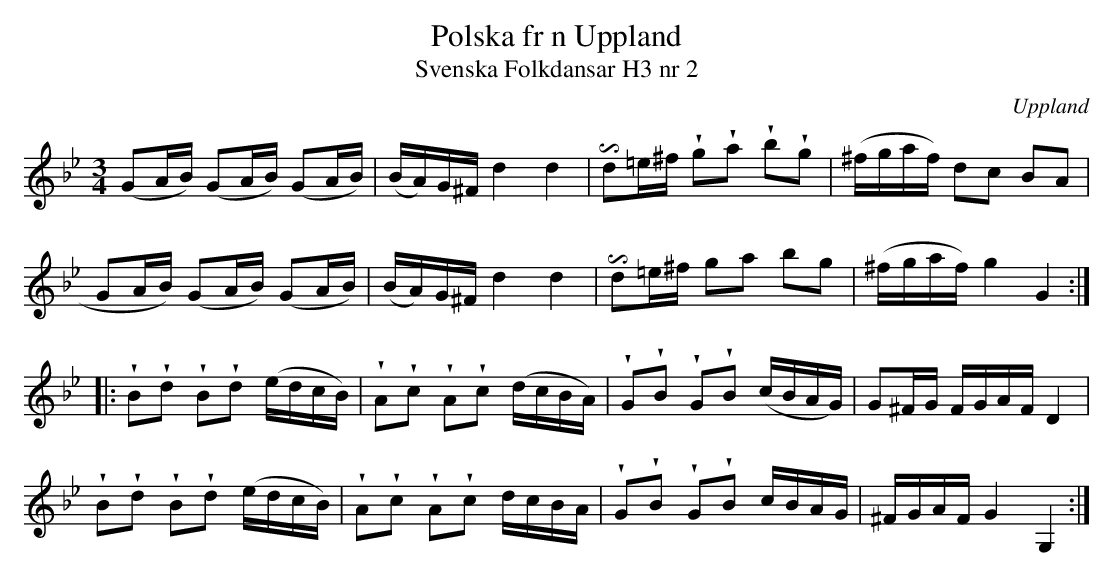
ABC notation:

X:1
T:Polska fr n Uppland
T:Svenska Folkdansar H3 nr 2
O:Uppland
M:3/4
U:i=invertedturn
U:w=wedge
L:1/16
K: Gm
(G2AB) (G2AB) (G2AB) | (BA)G^F d4 d4 | i"^"d2=e^f wg2wa2 wb2wg2 | (^fgaf) d2c2 B2A2 |
G2AB) (G2AB) (G2AB) | (BA)G^F d4 d4 | i"^"d2=e^f g2a2 b2g2 | (^fgaf) g4 G4 ::
wB2wd2 wB2wd2 (edcB) | wA2wc2 wA2wc2 (dcBA) | wG2wB2 wG2wB2 (cBAG) | G2^FG FGAF D4 |
wB2wd2 wB2wd2 (edcB) | wA2wc2 wA2wc2 dcBA | wG2wB2 wG2wB2 cBAG | ^FGAF G4 G,4 :|
